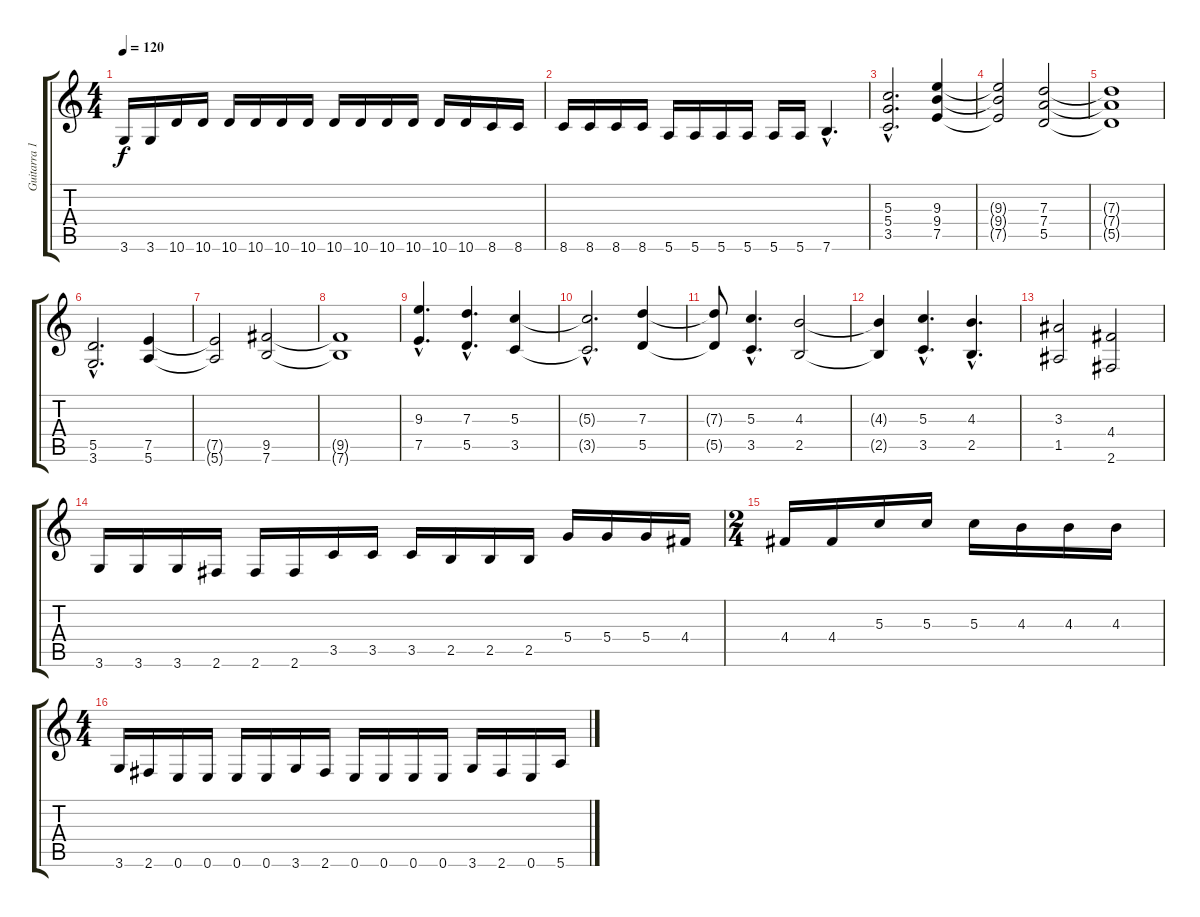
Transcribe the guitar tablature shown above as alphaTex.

\track ("Guitarra 1" "Guitarra 1") {instrument overdrivenguitar}
\staff {score tabs}
\tuning (E4 B3 G3 D3 A2 E2) {hide}
\ts (4 4)
\tempo 120
\clef g2
\ks c
3.6.16{dy f} 3.6.16 10.6.16 10.6.16 10.6.16 10.6.16 10.6.16 10.6.16 10.6.16 10.6.16 10.6.16 10.6.16 10.6.16 10.6.16 8.6.16 8.6.16 |
8.6.16 8.6.16 8.6.16 8.6.16 5.6.16 5.6.16 5.6.16 5.6.16 5.6.16 5.6.16 7.6{hac}.4{d} |
(5.3{hac} 5.4{hac} 3.5{hac}).2{d} (9.3 9.4 7.5).4 |
(9.3{t} 9.4{t} 7.5{t}).2 (7.3 7.4 5.5).2 |
(7.3{t} 7.4{t} 5.5{t}).1 |
(5.5{hac} 3.6{hac}).2{d} (7.5 5.6).4 |
(7.5{t} 5.6{t}).2 (9.5 7.6).2 |
(9.5{t} 7.6{t}).1 |
(9.3{hac} 7.5{hac}).4{d} (7.3{hac} 5.5{hac}).4{d} (5.3 3.5).4 |
(5.3{hac t} 3.5{hac t}).2{d} (7.3 5.5).4 |
(7.3{t} 5.5{t}).8 (5.3{hac} 3.5{hac}).4{d} (4.3 2.5).2 |
(4.3{t} 2.5{t}).4 (5.3{hac} 3.5{hac}).4{d} (4.3{hac} 2.5{hac}).4{d} |
(3.3 1.5).2 (4.4 2.6).2 |
3.6.16 3.6.16 3.6.16 2.6.16 2.6.16 2.6.16 3.5.16 3.5.16 3.5.16 2.5.16 2.5.16 2.5.16 5.4.16 5.4.16 5.4.16 4.4.16 |
\ts (2 4)
4.4.16 4.4.16 5.3.16 5.3.16 5.3.16 4.3.16 4.3.16 4.3.16 |
\ts (4 4)
3.6.16 2.6.16 0.6.16 0.6.16 0.6.16 0.6.16 3.6.16 2.6.16 0.6.16 0.6.16 0.6.16 0.6.16 3.6.16 2.6.16 0.6.16 5.6.16
